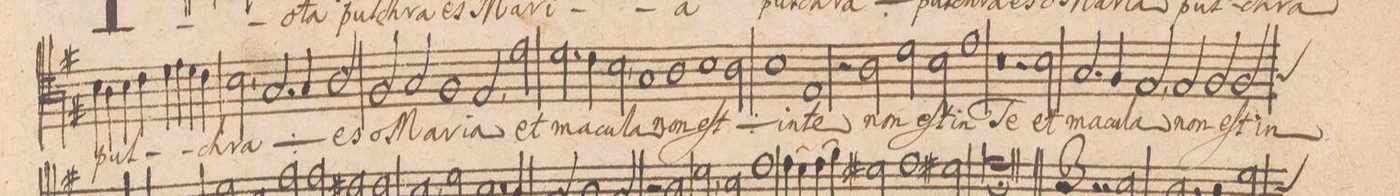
**kern	**text
*I"TENOR.	*
*clefC4	*
*k[f#]	*
*met(c|)	*
*M2/1	*
4B\	pul-
4A\	.
4B\	.
4cny\	.
=11-	=11-
4d\	.
4e\	.
4d\	.
4c\	.
2B,<\	-chra
*	*ij
2.G/	pul-
=12-	=12-
4G/	-chra
*	*Xij
2A/	es
2F#/	o
2G/	Ma-
=13-	=13-
1F#/	-ri-
2E,</	-a
2e\	et
=14-	=14-
2.d\	ma-
4c\	-cu-
2B,<\	-la
1G/	non
=15-	=15-
1A\	eſt
*	*ij
1B\	non
=16-	=16-
2A\	eſt
*	*Xij
1B\	in
=17-	=17-
1E/	te
2r	.
2A\	non
=18-	=18-
2d\	eſt
2B\	in
1e\	Te
=19-	=19-
0r	.
=20-	=20-
2r	.
2B\	et
2.G/	ma-
4F#/	-cu-
=21-	=21-
2E,</	-la
2E/	non
2F#/	eſt
*custos:G	*
2F#/	in
=22-	=22-
*-	*-
